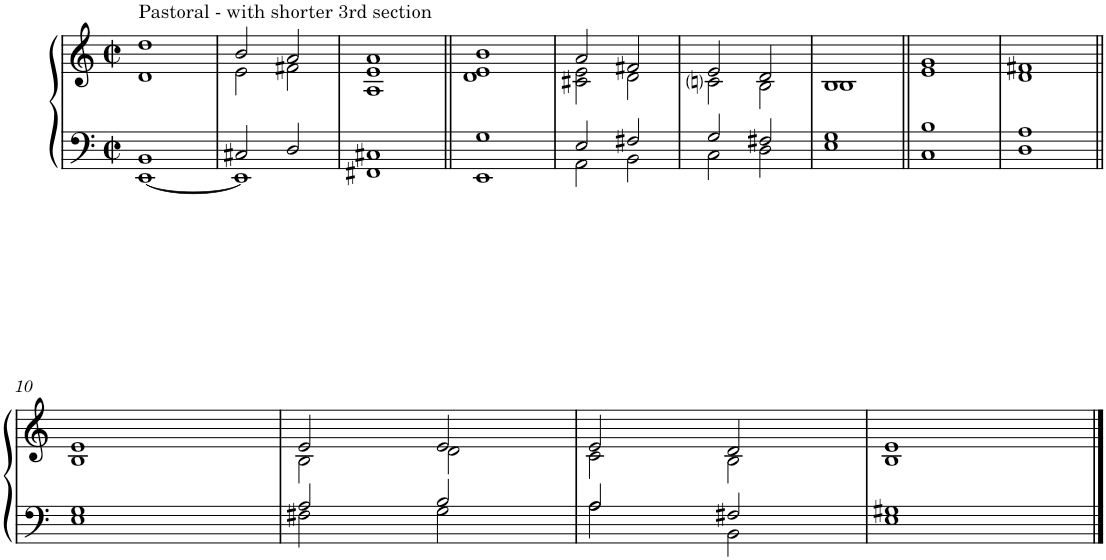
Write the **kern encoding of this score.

**kern	**kern
*part1	*part1
*staff2	*staff1
*I"Piano	*
*I'Pno.	*
*clefF4	*clefG2
*k[]	*k[]
*M2/2	*M2/2
*met(c|)	*met(c|)
=1	=1
*^	*^
!	!	!LO:TX:a:t=Pastoral - with shorter 3rd section	!
1BB	[1EE	1dd	1d
=2	=2	=2	=2
2C#X/	1EE]	2b/	2e\
2D/	.	2a/	2f#X\
=3	=3	=3	=3
1C#X	1FF#X	1e 1a	1A
=4||	=4||	=4||	=4||
1G	1EE	1b	1d 1e
=5	=5	=5	=5
2E/	2AA\	2a/	2c#X\ 2e\
2F#X/	2BB\	2f#X/	2d\
=6	=6	=6	=6
2G/	2C\	2e/	2cni\
2F#X/	2D\	2d/	2B\
=7	=7	=7	=7
1G	1E	1B	1B
=8||	=8||	=8||	=8||
1B	1C	1g	1e
=9	=9	=9	=9
1A	1D	1f#X	1d
!!LO:LB:g=z	!!
=10||	=10||	=10||	=10||
1G	1E	1e	1B
=11	=11	=11	=11
2A/	2F#X\	2e/	2B\
2B/	2G\	2e/	2d\
=12	=12	=12	=12
2A/	2A\	2e/	2c\
2F#X/	2BB\	2d/	2B\
=13	=13	=13	=13
1G#X	1E	1e	1B
*v	*v	*	*
*	*v	*v
==	==
*-	*-
